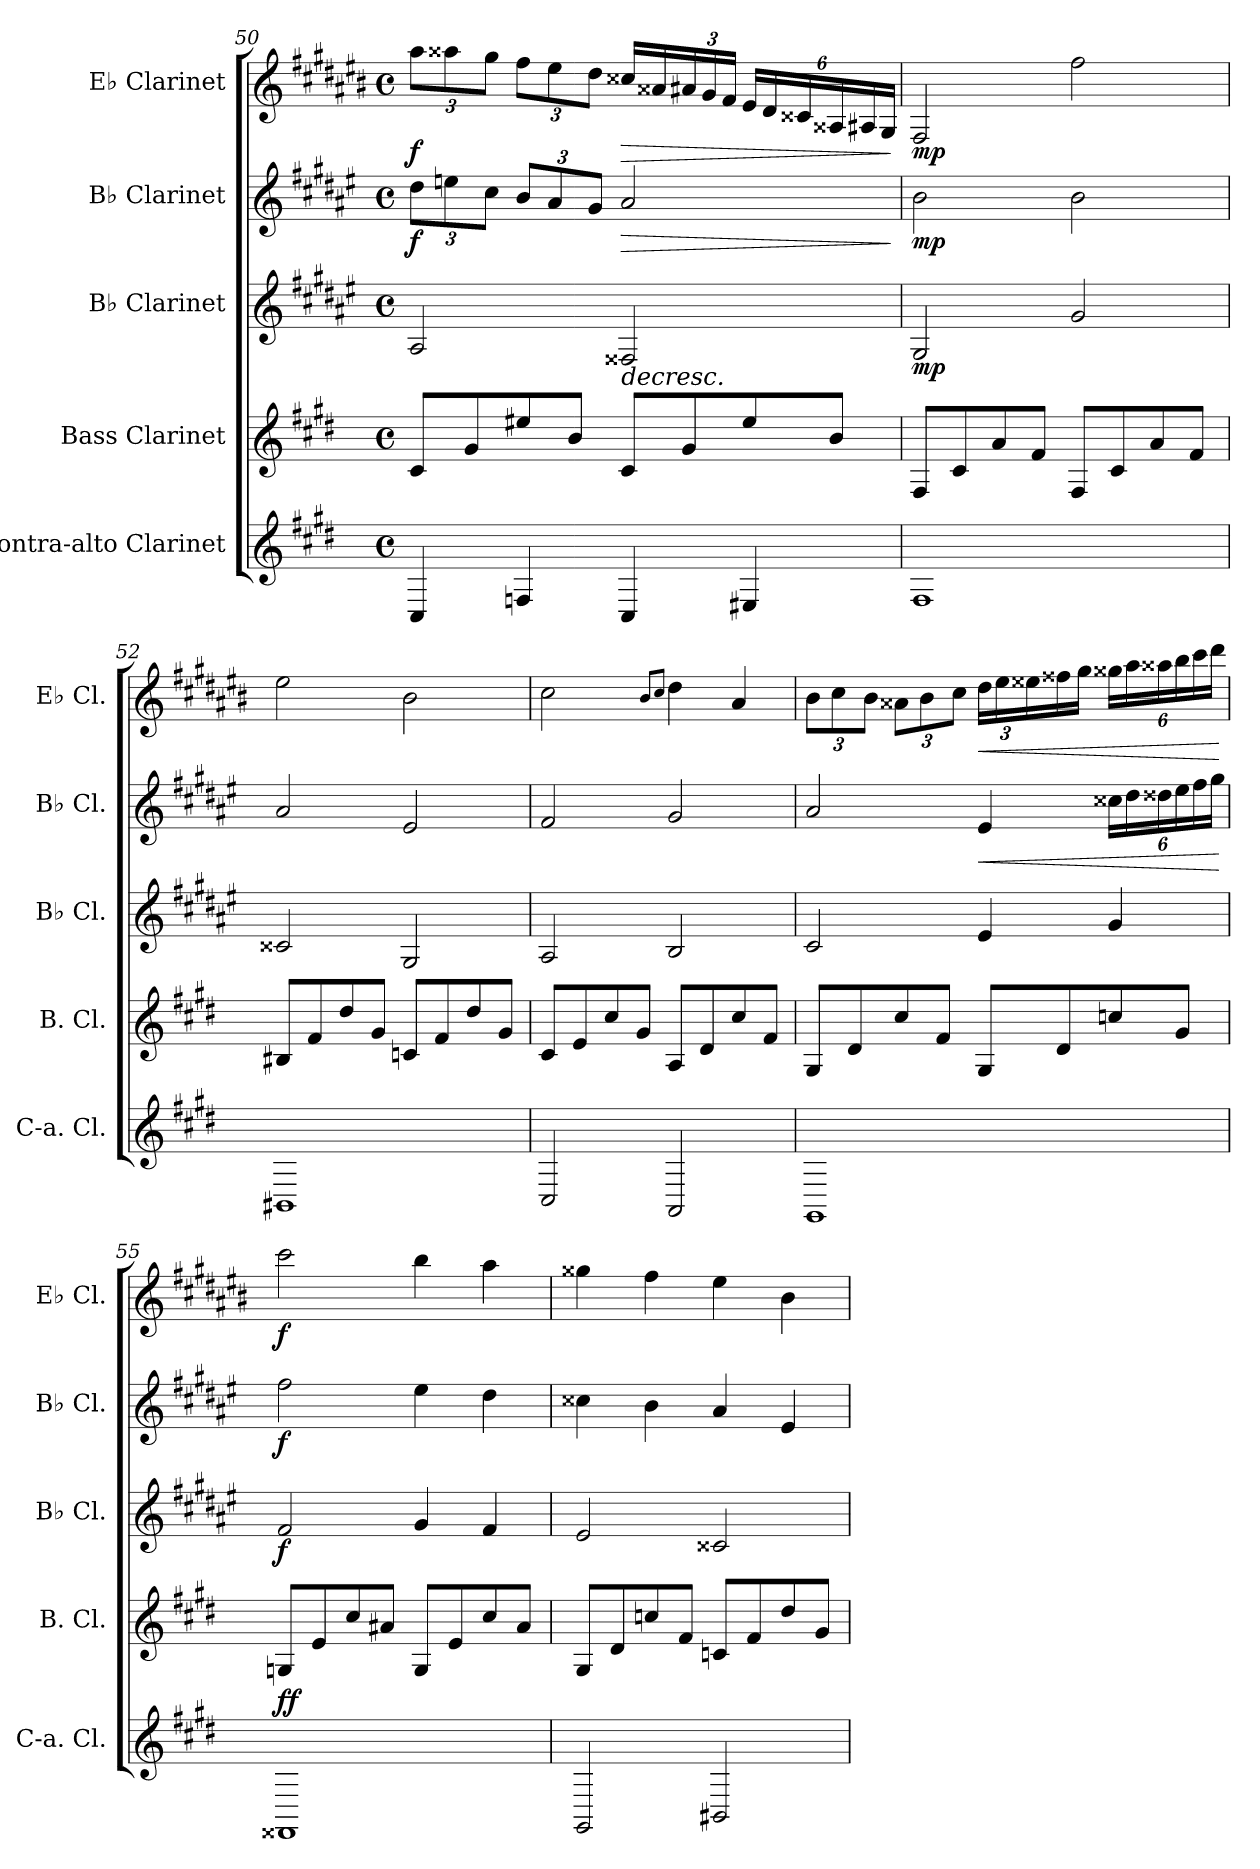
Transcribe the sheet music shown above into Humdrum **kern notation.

**kern	**dynam	**kern	**kern	**dynam	**kern	**dynam	**kern	**dynam
*part5	*part5	*part4	*part3	*part3	*part2	*part2	*part1	*part1
*staff5	*staff5	*staff4	*staff3	*staff3	*staff2	*staff2	*staff1	*staff1
*I"Contra-alto Clarinet	*	*I"Bass Clarinet	*I"B♭ Clarinet	*	*I"B♭ Clarinet	*	*I"E♭ Clarinet	*
*I'C-a. Cl.	*	*I'B. Cl.	*I'B♭ Cl.	*	*I'B♭ Cl.	*	*I'E♭ Cl.	*
!!LO:PB:g=z
*clefG2	*	*clefG2	*clefG2	*	*clefG2	*	*clefG2	*
*ITrd12c21	*	*ITrd8c14	*ITrd1c2	*	*ITrd1c2	*	*ITrd-2c-3	*
*k[f#c#g#d#]	*	*k[f#c#g#d#]	*k[f#c#g#d#]	*	*k[f#c#g#d#]	*	*k[f#c#g#d#]	*
*M4/4	*	*M4/4	*M4/4	*	*M4/4	*	*M4/4	*
*met(c)	*	*met(c)	*met(c)	*	*met(c)	*	*met(c)	*
*	*	*	*	*	*Xbrackettup	*	*Xbrackettup	*
=50	=50	=50	=50	=50	=50	=50	=50	=50
!	!	!	!	!	!	!LO:DY:b	!	!LO:DY:b
4CC#/	.	8C#/L	2G#/	.	12cc#\L	f	12ccc#\L	f
.	.	.	.	.	12ddn\	.	12ccc##X\	.
.	.	8G#/	.	.	.	.	.	.
.	.	.	.	.	12b\J	.	12bb\J	.
4FFn/	.	8e#X/	.	.	12a/L	.	12aa\L	.
.	.	.	.	.	12g#/	.	12gg#\	.
.	.	8B/J	.	.	.	.	.	.
.	.	.	.	.	12f#/J	.	12ff#\J	.
!	!	!	!	!LO:HP:b	!	!LO:HP:b	!	!LO:HP:b
4CC#/	.	8C#/L	2E#X/	>	2g#/	>	16ee#X/LL	>
.	.	.	.	.	.	.	16cc##X/	.
.	.	8G#/	.	.	.	.	24cc#X/	.
.	.	.	.	.	.	.	24b/	.
.	.	.	.	.	.	.	24a/JJ	.
4EE#X/	.	8e#/	.	.	.	.	24g#/LL	.
.	.	.	.	.	.	.	24f#/	.
.	.	.	.	.	.	.	24e#X/	.
.	.	8B/J	.	.	.	.	24c##X/	.
.	.	.	.	.	.	.	24c#X/	.
.	.	.	.	.	.	.	24B/JJ	.
.	.	.	.	.	.	]	.	]
=51	=51	=51	=51	=51	=51	=51	=51	=51
!	!	!	!	!LO:DY:b	!	!LO:DY:b	!	!LO:DY:b
1FF#	.	8FF#/L	2F#/	mp	2a\	mp	2A/	mp
.	.	8C#/	.	.	.	.	.	.
.	.	8A/	.	.	.	.	.	.
.	.	8F#/J	.	.	.	.	.	.
.	.	8FF#/L	2f#/	.	2a\	.	2aa\	.
.	.	8C#/	.	.	.	.	.	.
.	.	8A/	.	.	.	.	.	.
.	.	8F#/J	.	.	.	.	.	.
=52	=52	=52	=52	=52	=52	=52	=52	=52
1BBB#X	.	8BB#X/L	2B#X/	.	2g#/	.	2gg#\	.
.	.	8F#/	.	.	.	.	.	.
.	.	8d#/	.	.	.	.	.	.
.	.	8G#/J	.	.	.	.	.	.
.	.	8Cn/L	2F#/	.	2d#/	.	2dd#\	.
.	.	8F#/	.	.	.	.	.	.
.	.	8d#/	.	.	.	.	.	.
.	.	8G#/J	.	.	.	.	.	.
=53	=53	=53	=53	=53	=53	=53	=53	=53
2CC#/	.	8C#/L	2G#/	.	2e/	.	2ee\	.
.	.	8E/	.	.	.	.	.	.
.	.	8c#/	.	.	.	.	.	.
.	.	8G#/J	.	.	.	.	.	.
.	.	.	.	.	.	.	8qdd#/L	.
.	.	.	.	.	.	.	8qee/J	.
2AAA/	.	8AA/L	2A/	.	2f#/	.	4ff#\	.
.	.	8D#/	.	.	.	.	.	.
.	.	8c#/	.	.	.	.	4cc#/	.
.	.	8F#/J	.	.	.	.	.	.
!!LO:LB:g=z
=54	=54	=54	=54	=54	=54	=54	=54	=54
1GGG#	.	8GG#/L	2B/	.	2g#/	.	12dd#\L	.
.	.	.	.	.	.	.	12ee\	.
.	.	8D#/	.	.	.	.	.	.
.	.	.	.	.	.	.	12dd#\J	.
.	.	8c#/	.	.	.	.	12cc##X\L	.
.	.	.	.	.	.	.	12dd#\	.
.	.	8F#/J	.	.	.	.	.	.
.	.	.	.	.	.	.	12ee\J	.
!	!	!	!	!	!	!LO:HP:b	!	!LO:HP:b
.	.	8GG#/L	4d#/	.	4d#/	<	24ff#\LL	<
.	.	.	.	.	.	.	24gg#\	.
.	.	.	.	.	.	.	24gg##X\	.
.	.	8D#/	.	.	.	.	16aa#X\	.
.	.	.	.	.	.	.	16bb\JJ	.
.	.	8cn/	4f#/	.	24b#X\LL	.	24bb#X\LL	.
.	.	.	.	.	24cc#\	.	24ccc#\	.
.	.	.	.	.	24cc##X\	.	24ccc##X\	.
.	.	8G#/J	.	.	24dd#\	.	24ddd#\	.
.	.	.	.	.	24ee\	.	24eee\	.
.	.	.	.	.	24ff#\JJ	.	24fff#\JJ	.
.	.	.	.	]	.	[	.	[
=55	=55	=55	=55	=55	=55	=55	=55	=55
!	!LO:DY:a	!	!	!	!	!	!	!
!	!LO:DY:n=1:b	!	!	!LO:DY:b	!	!LO:DY:b	!	!LO:DY:b
1FFF##X	f f	8GGn/L	2e/	f	2ee\	f	2eee\	f
.	.	8E/	.	.	.	.	.	.
.	.	8c#/	.	.	.	.	.	.
.	.	8A#X/J	.	.	.	.	.	.
.	.	8GG/L	4f#/	.	4dd#\	.	4ddd#\	.
.	.	8E/	.	.	.	.	.	.
.	.	8c#/	4e/	.	4cc#\	.	4ccc#\	.
.	.	8A#/J	.	.	.	.	.	.
=56	=56	=56	=56	=56	=56	=56	=56	=56
2GGG#/	.	8GG#/L	2d#/	.	4b#X\	.	4bb#X\	.
.	.	8D#/	.	.	.	.	.	.
.	.	8cn/	.	.	4a\	.	4aa\	.
.	.	8F#/J	.	.	.	.	.	.
2BBB#X/	.	8Cn/L	2B#X/	.	4g#/	.	4gg#\	.
.	.	8F#/	.	.	.	.	.	.
.	.	8d#/	.	.	4d#/	.	4dd#\	.
.	.	8G#/J	.	.	.	.	.	.
=	=	=	=	=	=	=	=	=
*-	*-	*-	*-	*-	*-	*-	*-	*-
